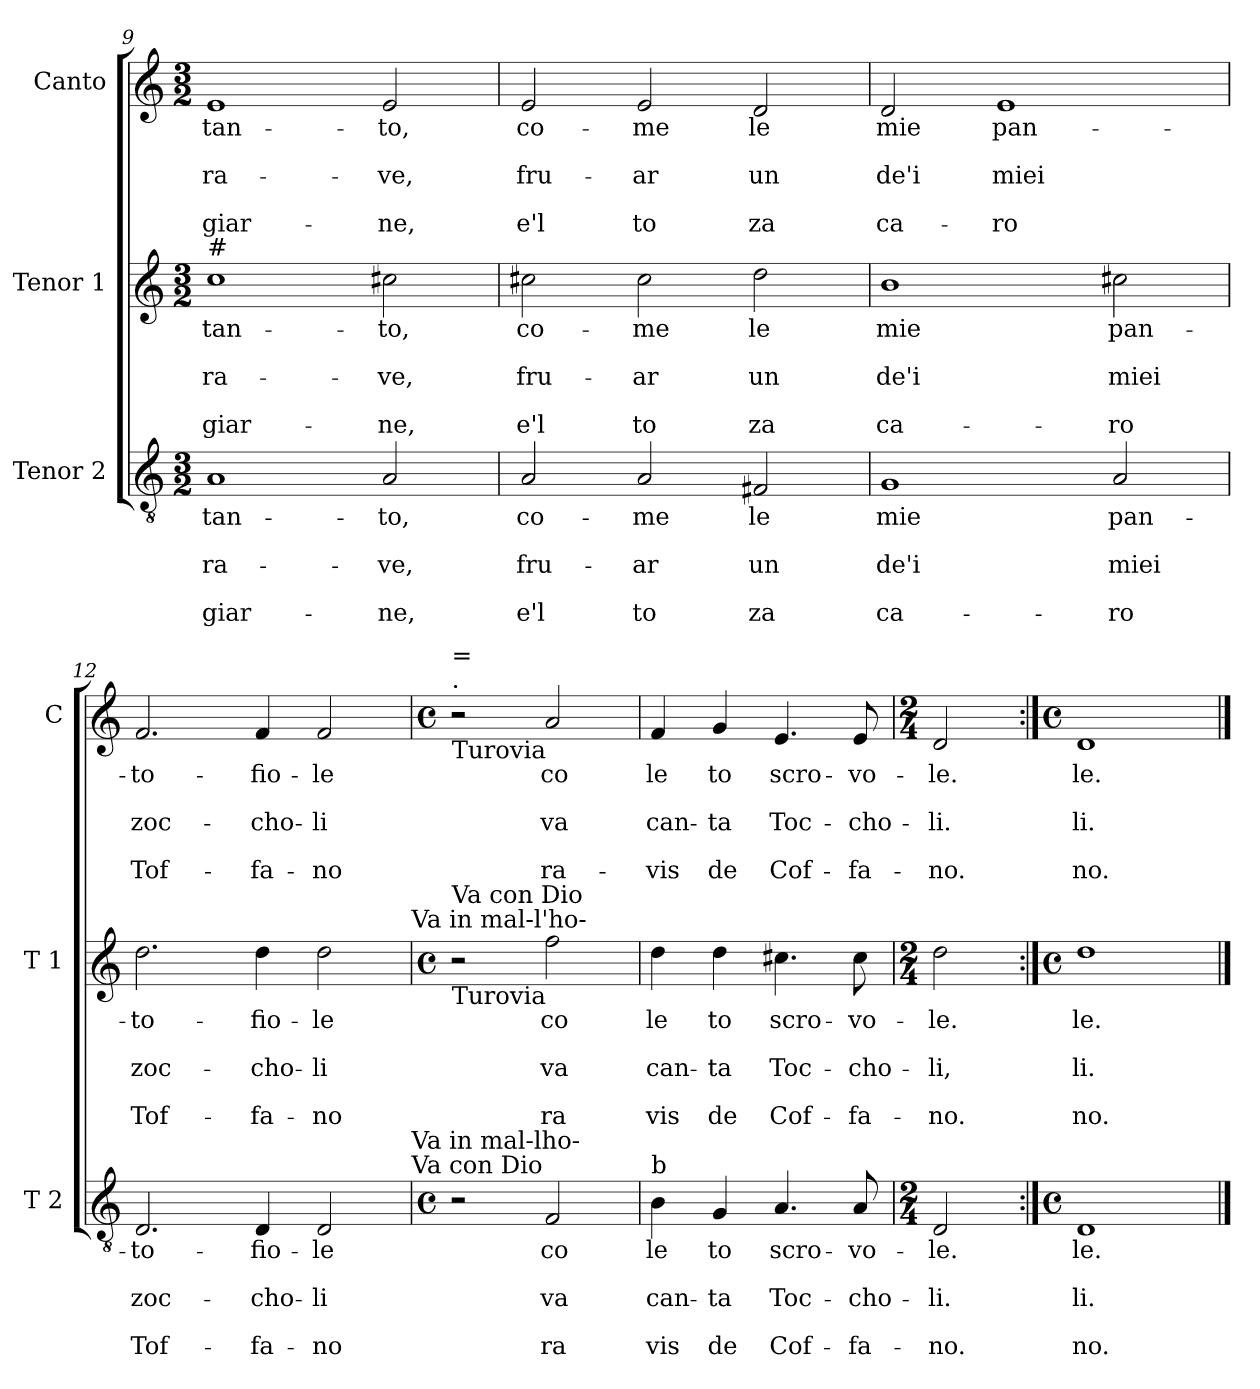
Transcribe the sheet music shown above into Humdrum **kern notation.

**kern	**text	**text	**text	**text	**text	**kern	**text	**text	**text	**text	**text	**kern	**text	**text	**text	**text	**text
*part3	*part3	*part3	*part3	*part3	*part3	*part2	*part2	*part2	*part2	*part2	*part2	*part1	*part1	*part1	*part1	*part1	*part1
*staff3	*staff3	*staff3	*staff3	*staff3	*staff3	*staff2	*staff2	*staff2	*staff2	*staff2	*staff2	*staff1	*staff1	*staff1	*staff1	*staff1	*staff1
*I"Tenor 2	*	*	*	*	*	*I"Tenor 1	*	*	*	*	*	*I"Canto	*	*	*	*	*
*I'T 2	*	*	*	*	*	*I'T 1	*	*	*	*	*	*I'C	*	*	*	*	*
*clefGv2	*	*	*	*	*	*clefG2	*	*	*	*	*	*clefG2	*	*	*	*	*
*k[]	*	*	*	*	*	*k[]	*	*	*	*	*	*k[]	*	*	*	*	*
*C:	*	*	*	*	*	*C:	*	*	*	*	*	*C:	*	*	*	*	*
*M3/2	*	*	*	*	*	*M3/2	*	*	*	*	*	*M3/2	*	*	*	*	*
=9	=9	=9	=9	=9	=9	=9	=9	=9	=9	=9	=9	=9	=9	=9	=9	=9	=9
!	!	!	!	!	!	!LO:TX:a:t=#	!	!	!	!	!	!	!	!	!	!	!
!	!LO:LY:b	!	!LO:LY:b	!	!LO:LY:b	!	!LO:LY:b	!	!LO:LY:b	!	!LO:LY:b	!	!LO:LY:b	!	!LO:LY:b	!	!LO:LY:b
1A	tan-	.	-ra-	.	-giar-	1cc	tan-	.	-ra-	.	-giar-	1e	tan-	.	-ra-	.	-giar-
!	!LO:LY:b	!	!LO:LY:b	!	!LO:LY:b	!	!LO:LY:b	!	!LO:LY:b	!	!LO:LY:b	!	!LO:LY:b	!	!LO:LY:b	!	!LO:LY:b
2A/	-to,	.	-ve,	.	-ne,	2cc#X\	-to,	.	-ve,	.	-ne,	2e/	-to,	.	-ve,	.	-ne,
=10	=10	=10	=10	=10	=10	=10	=10	=10	=10	=10	=10	=10	=10	=10	=10	=10	=10
!	!LO:LY:b	!	!LO:LY:b	!	!LO:LY:b	!	!LO:LY:b	!	!LO:LY:b	!	!LO:LY:b	!	!LO:LY:b	!	!LO:LY:b	!	!LO:LY:b
2A/	co-	.	fru-	.	e'l	2cc#X\	co-	.	fru-	.	e'l	2e/	co-	.	fru-	.	e'l
!	!LO:LY:b	!	!LO:LY:b	!	!LO:LY:b	!	!LO:LY:b	!	!LO:LY:b	!	!LO:LY:b	!	!LO:LY:b	!	!LO:LY:b	!	!LO:LY:b
2A/	-me	.	-ar	.	to	2cc#\	-me	.	-ar	.	to	2e/	-me	.	-ar	.	to
!	!LO:LY:b	!	!LO:LY:b	!	!LO:LY:b	!	!LO:LY:b	!	!LO:LY:b	!	!LO:LY:b	!	!LO:LY:b	!	!LO:LY:b	!	!LO:LY:b
2F#X/	le	.	un	.	za	2dd\	le	.	un	.	za	2d/	le	.	un	.	za
=11	=11	=11	=11	=11	=11	=11	=11	=11	=11	=11	=11	=11	=11	=11	=11	=11	=11
!	!LO:LY:b	!	!LO:LY:b	!	!LO:LY:b	!	!LO:LY:b	!	!LO:LY:b	!	!LO:LY:b	!	!LO:LY:b	!	!LO:LY:b	!	!LO:LY:b
1G	mie	.	de'i	.	ca-	1b	mie	.	de'i	.	ca-	2d/	mie	.	de'i	.	ca-
!	!	!	!	!	!	!	!	!	!	!	!	!	!LO:LY:b	!	!LO:LY:b	!	!LO:LY:b
.	.	.	.	.	.	.	.	.	.	.	.	1e	pan-	.	miei	.	-ro
!	!LO:LY:b	!	!LO:LY:b	!	!LO:LY:b	!	!LO:LY:b	!	!LO:LY:b	!	!LO:LY:b	!	!	!	!	!	!
2A/	pan-	.	miei	.	-ro	2cc#X\	pan-	.	miei	.	-ro	.	.	.	.	.	.
!!LO:PB:g=z
=12	=12	=12	=12	=12	=12	=12	=12	=12	=12	=12	=12	=12	=12	=12	=12	=12	=12
!	!LO:LY:b	!	!LO:LY:b	!	!LO:LY:b	!	!LO:LY:b	!	!LO:LY:b	!	!LO:LY:b	!	!LO:LY:b	!	!LO:LY:b	!	!LO:LY:b
2.D/	-to-	.	zoc-	.	Tof-	2.dd\	-to-	.	zoc-	.	Tof-	2.f/	-to-	.	zoc-	.	Tof-
!	!LO:LY:b	!	!LO:LY:b	!	!LO:LY:b	!	!LO:LY:b	!	!LO:LY:b	!	!LO:LY:b	!	!LO:LY:b	!	!LO:LY:b	!	!LO:LY:b
4D/	-fio-	.	-cho-	.	-fa-	4dd\	-fio-	.	-cho-	.	-fa-	4f/	-fio-	.	-cho-	.	-fa-
!	!LO:LY:b	!	!LO:LY:b	!	!LO:LY:b	!	!LO:LY:b	!	!LO:LY:b	!	!LO:LY:b	!	!LO:LY:b	!	!LO:LY:b	!	!LO:LY:b
2D/	-le	.	-li	.	-no	2dd\	-le	.	-li	.	-no	2f/	-le	.	-li	.	-no
!	!	!	!	!	!	!LO:TX:a:t=Va in mal-l'ho-	!	!	!	!	!	!	!	!	!	!	!
!LO:TX:a:t=Va con Dio	!	!	!	!	!	!	!	!	!	!	!	!	!	!	!	!	!
!LO:TX:a:t=Va in mal-lho-	!	!	!	!	!	!	!	!	!	!	!	!	!	!	!	!	!
=13	=13	=13	=13	=13	=13	=13	=13	=13	=13	=13	=13	=13	=13	=13	=13	=13	=13
*M4/4	*	*	*	*	*	*M4/4	*	*	*	*	*	*M4/4	*	*	*	*	*
*met(c)	*	*	*	*	*	*met(c)	*	*	*	*	*	*met(c)	*	*	*	*	*
!	!	!	!	!	!	!	!	!	!	!	!	!LO:TX:b:t=Turovia	!	!	!	!	!
!	!	!	!	!	!	!	!	!	!	!	!	!LO:TX:a:t=.	!	!	!	!	!
!	!	!	!	!	!	!	!	!	!	!	!	!LO:TX:t==	!	!	!	!	!
!	!	!	!	!	!	!LO:TX:a:t=Va con Dio	!	!	!	!	!	!	!	!	!	!	!
!	!	!	!	!	!	!LO:TX:b:t=Turovia	!	!	!	!	!	!	!	!	!	!	!
2r	.	.	.	.	.	2r	.	.	.	.	.	2r	.	.	.	.	.
!	!LO:LY:b	!	!LO:LY:b	!	!LO:LY:b	!	!LO:LY:b	!	!LO:LY:b	!	!LO:LY:b	!	!LO:LY:b	!	!LO:LY:b	!	!LO:LY:b
2F/	co	.	va	.	ra	2ff\	co	.	va	.	ra	2a/	co	.	va	.	ra-
=14	=14	=14	=14	=14	=14	=14	=14	=14	=14	=14	=14	=14	=14	=14	=14	=14	=14
!LO:TX:a:t=b	!	!	!	!	!	!	!	!	!	!	!	!	!	!	!	!	!
!	!LO:LY:b	!	!LO:LY:b	!	!LO:LY:b	!	!LO:LY:b	!	!LO:LY:b	!	!LO:LY:b	!	!LO:LY:b	!	!LO:LY:b	!	!LO:LY:b
4B\	le	.	can-	.	vis	4dd\	le	.	can-	.	vis	4f/	le	.	can-	.	-vis
!	!LO:LY:b	!	!LO:LY:b	!	!LO:LY:b	!	!LO:LY:b	!	!LO:LY:b	!	!LO:LY:b	!	!LO:LY:b	!	!LO:LY:b	!	!LO:LY:b
4G/	to	.	-ta	.	de	4dd\	to	.	-ta	.	de	4g/	to	.	-ta	.	de
!	!LO:LY:b	!	!LO:LY:b	!	!LO:LY:b	!	!LO:LY:b	!	!LO:LY:b	!	!LO:LY:b	!	!LO:LY:b	!	!LO:LY:b	!	!LO:LY:b
4.A/	scro-	.	Toc-	.	Cof-	4.cc#X\	scro-	.	Toc-	.	Cof-	4.e/	scro-	.	Toc-	.	Cof-
!	!LO:LY:b	!	!LO:LY:b	!	!LO:LY:b	!	!LO:LY:b	!	!LO:LY:b	!	!LO:LY:b	!	!LO:LY:b	!	!LO:LY:b	!	!LO:LY:b
8A/	-vo-	.	-cho-	.	-fa-	8cc#\	-vo-	.	-cho-	.	-fa-	8e/	-vo-	.	-cho-	.	-fa-
=15	=15	=15	=15	=15	=15	=15	=15	=15	=15	=15	=15	=15	=15	=15	=15	=15	=15
*M2/4	*	*	*	*	*	*M2/4	*	*	*	*	*	*M2/4	*	*	*	*	*
!	!LO:LY:b	!	!LO:LY:b	!	!LO:LY:b	!	!LO:LY:b	!	!LO:LY:b	!	!LO:LY:b	!	!LO:LY:b	!	!LO:LY:b	!	!LO:LY:b
2D/	-le.	.	-li.	.	-no.	2dd\	-le.	.	-li,	.	-no.	2d/	-le.	.	-li.	.	-no.
=16:|!	=16:|!	=16:|!	=16:|!	=16:|!	=16:|!	=16:|!	=16:|!	=16:|!	=16:|!	=16:|!	=16:|!	=16:|!	=16:|!	=16:|!	=16:|!	=16:|!	=16:|!
*M4/4	*	*	*	*	*	*M4/4	*	*	*	*	*	*M4/4	*	*	*	*	*
*met(c)	*	*	*	*	*	*met(c)	*	*	*	*	*	*met(c)	*	*	*	*	*
!	!LO:LY:b	!	!LO:LY:b	!	!LO:LY:b	!	!LO:LY:b	!	!LO:LY:b	!	!LO:LY:b	!	!LO:LY:b	!	!LO:LY:b	!	!LO:LY:b
1D	le.	.	li.	.	no.	1dd	le.	.	li.	.	no.	1d	le.	.	li.	.	no.
==	==	==	==	==	==	==	==	==	==	==	==	==	==	==	==	==	==
*-	*-	*-	*-	*-	*-	*-	*-	*-	*-	*-	*-	*-	*-	*-	*-	*-	*-
